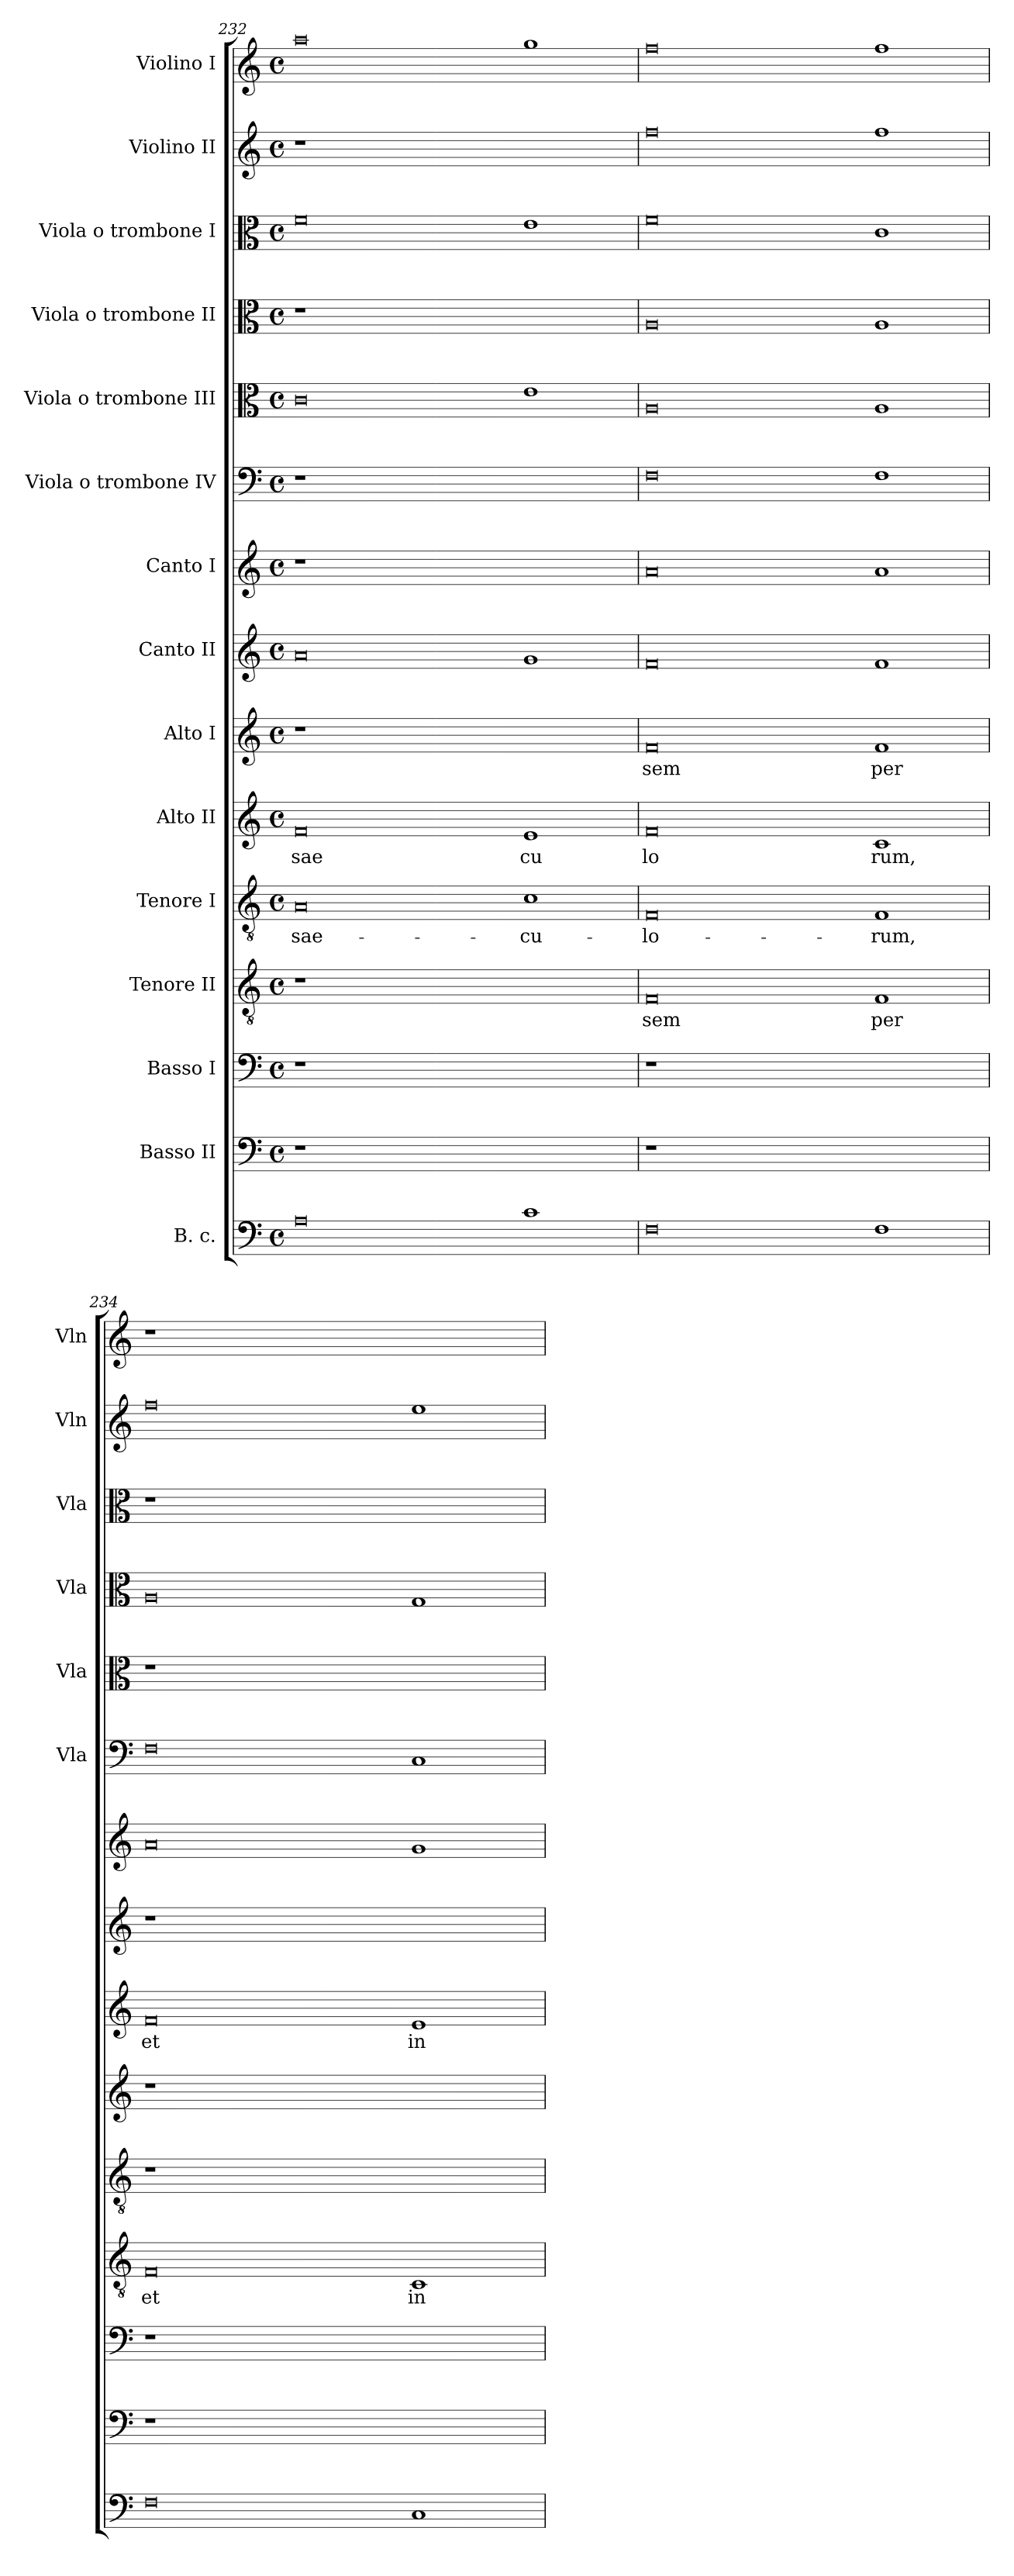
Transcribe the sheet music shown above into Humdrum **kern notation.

**kern	**kern	**kern	**kern	**text	**kern	**text	**kern	**text	**kern	**text	**kern	**kern	**kern	**kern	**kern	**kern	**kern	**kern
*part15	*part14	*part13	*part12	*part12	*part11	*part11	*part10	*part10	*part9	*part9	*part8	*part7	*part6	*part5	*part4	*part3	*part2	*part1
*staff15	*staff14	*staff13	*staff12	*staff12	*staff11	*staff11	*staff10	*staff10	*staff9	*staff9	*staff8	*staff7	*staff6	*staff5	*staff4	*staff3	*staff2	*staff1
*I"B. c.	*I"Basso II	*I"Basso I	*I"Tenore II	*	*I"Tenore I	*	*I"Alto II	*	*I"Alto I	*	*I"Canto II	*I"Canto I	*I"Viola o trombone IV	*I"Viola o trombone III	*I"Viola o trombone II	*I"Viola o trombone I	*I"Violino II	*I"Violino I
*	*	*	*	*	*	*	*	*	*	*	*	*	*I'Vla	*I'Vla	*I'Vla	*I'Vla	*I'Vln	*I'Vln
*clefF4	*clefF4	*clefF4	*clefGv2	*	*clefGv2	*	*clefG2	*	*clefG2	*	*clefG2	*clefG2	*clefF4	*clefC3	*clefC3	*clefC3	*clefG2	*clefG2
*k[]	*k[]	*k[]	*k[]	*	*k[]	*	*k[]	*	*k[]	*	*k[]	*k[]	*k[]	*k[]	*k[]	*k[]	*k[]	*k[]
*M4/4	*M4/4	*M4/4	*M4/4	*	*M4/4	*	*M4/4	*	*M4/4	*	*M4/4	*M4/4	*M4/4	*M4/4	*M4/4	*M4/4	*M4/4	*M4/4
*met(c)	*met(c)	*met(c)	*met(c)	*	*met(c)	*	*met(c)	*	*met(c)	*	*met(c)	*met(c)	*met(c)	*met(c)	*met(c)	*met(c)	*met(c)	*met(c)
=232	=232	=232	=232	=232	=232	=232	=232	=232	=232	=232	=232	=232	=232	=232	=232	=232	=232	=232
!	!	!	!	!	!	!LO:LY:b	!	!LO:LY:b	!	!	!	!	!	!	!	!	!	!
0A	1r	1r	1r	.	0A	sae-	0f	sae	1r	.	0a	1r	1r	0c	1r	0f	1r	0aa
.	0ryy	0ryy	0ryy	.	.	.	.	.	0ryy	.	.	0ryy	0ryy	.	0ryy	.	0ryy	.
!	!	!	!	!	!	!LO:LY:b	!	!LO:LY:b	!	!	!	!	!	!	!	!	!	!
1c	.	.	.	.	1c	-cu-	1e	cu	.	.	1g	.	.	1e	.	1e	.	1gg
=233	=233	=233	=233	=233	=233	=233	=233	=233	=233	=233	=233	=233	=233	=233	=233	=233	=233	=233
!	!	!	!	!LO:LY:b	!	!LO:LY:b	!	!LO:LY:b	!	!LO:LY:b	!	!	!	!	!	!	!	!
0F	1r	1r	0F	sem	0F	-lo-	0f	lo	0f	sem	0f	0a	0F	0A	0A	0f	0ff	0ff
.	0ryy	0ryy	.	.	.	.	.	.	.	.	.	.	.	.	.	.	.	.
!	!	!	!	!LO:LY:b	!	!LO:LY:b	!	!LO:LY:b	!	!LO:LY:b	!	!	!	!	!	!	!	!
1F	.	.	1F	per	1F	-rum,	1c	rum,	1f	per	1f	1a	1F	1A	1A	1c	1ff	1ff
=234	=234	=234	=234	=234	=234	=234	=234	=234	=234	=234	=234	=234	=234	=234	=234	=234	=234	=234
!	!	!	!	!LO:LY:b	!	!	!	!	!	!LO:LY:b	!	!	!	!	!	!	!	!
0F	1r	1r	0F	et	1r	.	1r	.	0f	et	1r	0a	0F	1r	0A	1r	0ff	1r
.	0ryy	0ryy	.	.	0ryy	.	0ryy	.	.	.	0ryy	.	.	0ryy	.	0ryy	.	0ryy
!	!	!	!	!LO:LY:b	!	!	!	!	!	!LO:LY:b	!	!	!	!	!	!	!	!
1C	.	.	1C	in	.	.	.	.	1e	in	.	1g	1C	.	1G	.	1ee	.
=	=	=	=	=	=	=	=	=	=	=	=	=	=	=	=	=	=	=
*-	*-	*-	*-	*-	*-	*-	*-	*-	*-	*-	*-	*-	*-	*-	*-	*-	*-	*-
